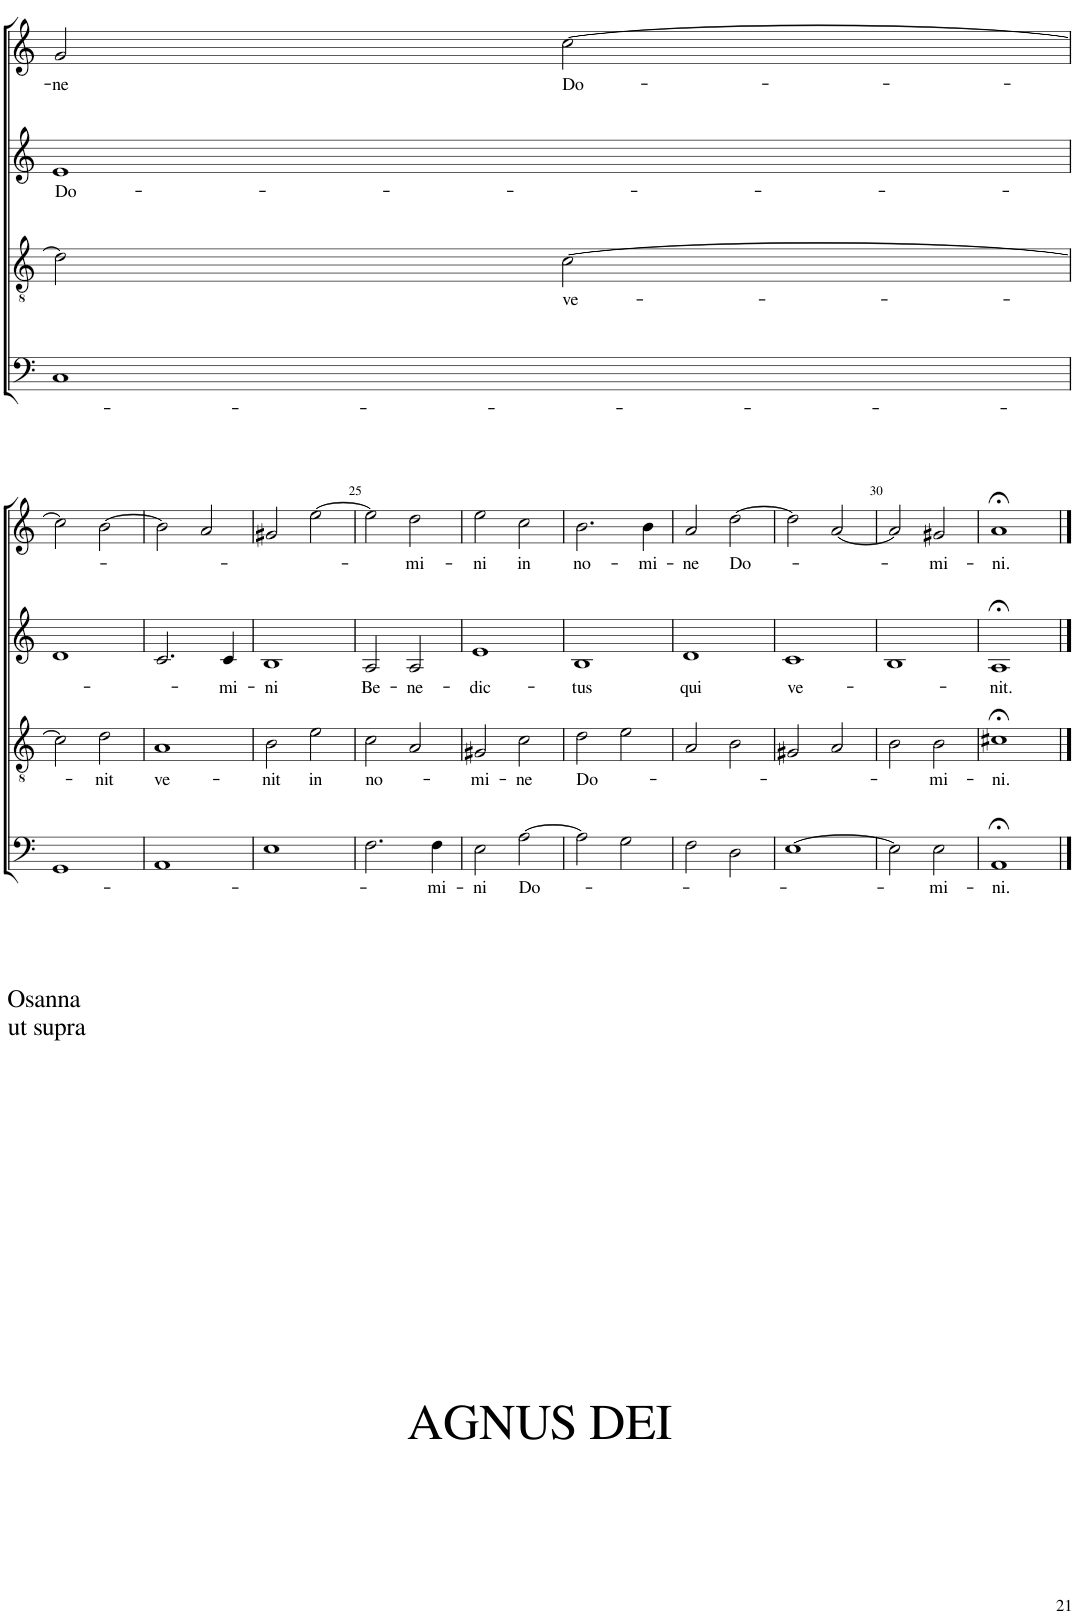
**kern	**text	**kern	**text	**kern	**text	**kern	**text
*part4	*part4	*part3	*part3	*part2	*part2	*part1	*part1
*staff4	*staff4	*staff3	*staff3	*staff2	*staff2	*staff1	*staff1
*I"BASSUS	*	*I"TENORE	*	*I"ALTUS	*	*I"CANTUS	*
!!LO:PB:g=z
*clefF4	*	*clefGv2	*	*clefG2	*	*clefG2	*
*Trd4c7	*	*Trd4c7	*	*Trd1c2	*	*	*
*k[]	*	*k[]	*	*k[]	*	*k[]	*
*M4/4	*	*M4/4	*	*M4/4	*	*M4/4	*
*met(c)	*	*met(c)	*	*met(c)	*	*met(c)	*
=21	=21	=21	=21	=21	=21	=21	=21
!	!	!	!	!	!LO:LY:b	!	!LO:LY:b
1C	.	2d\]	.	1e	Do-	2g/	-ne
!	!	!	!LO:LY:b	!	!	!	!LO:LY:b
.	.	[2c\	ve-	.	.	[2cc\	Do-
!!LO:LB:g=z
=22	=22	=22	=22	=22	=22	=22	=22
1GG	.	2c\]	.	1d	.	2cc\]	.
!	!	!	!LO:LY:b	!	!	!	!
.	.	2d\	-nit	.	.	[2b\	.
=23	=23	=23	=23	=23	=23	=23	=23
!	!	!	!LO:LY:b	!	!	!	!
1AA	.	1A	ve-	2.c/	.	2b\]	.
.	.	.	.	.	.	2a/	.
!	!	!	!	!	!LO:LY:b	!	!
.	.	.	.	4c/	-mi-	.	.
=24	=24	=24	=24	=24	=24	=24	=24
!	!	!	!LO:LY:b	!	!LO:LY:b	!	!
1E	.	2B\	-nit	1B	-ni	2g#X/	.
!	!	!	!LO:LY:b	!	!	!	!
.	.	2e\	in	.	.	[2ee\	.
=25	=25	=25	=25	=25	=25	=25	=25
!	!	!	!LO:LY:b	!	!LO:LY:b	!	!
2.F\	.	2c\	no-	2A/	Be-	2ee\]	.
!	!	!	!	!	!LO:LY:b	!	!LO:LY:b
.	.	2A/	.	2A/	-ne-	2dd\	mi-
!	!LO:LY:b	!	!	!	!	!	!
4F\	-mi-	.	.	.	.	.	.
=26	=26	=26	=26	=26	=26	=26	=26
!	!LO:LY:b	!	!LO:LY:b	!	!LO:LY:b	!	!LO:LY:b
2E\	-ni	2G#X/	-mi-	1e	-dic-	2ee\	-ni
!	!LO:LY:b	!	!LO:LY:b	!	!	!	!LO:LY:b
[2A\	Do-	2c\	-ne	.	.	2cc\	in
=27	=27	=27	=27	=27	=27	=27	=27
!	!	!	!LO:LY:b	!	!LO:LY:b	!	!LO:LY:b
2A\]	.	2d\	Do-	1B	-tus	2.b\	no-
2G\	.	2e\	.	.	.	.	.
!	!	!	!	!	!	!	!LO:LY:b
.	.	.	.	.	.	4b\	-mi-
=28	=28	=28	=28	=28	=28	=28	=28
!	!	!	!	!	!LO:LY:b	!	!LO:LY:b
2F\	.	2A/	.	1d	qui	2a/	-ne
!	!	!	!	!	!	!	!LO:LY:b
2D\	.	2B\	.	.	.	[2dd\	Do-
=29	=29	=29	=29	=29	=29	=29	=29
!	!	!	!	!	!LO:LY:b	!	!
[1E	.	2G#X/	.	1c	ve-	2dd\]	.
.	.	2A/	.	.	.	[2a/	.
=30	=30	=30	=30	=30	=30	=30	=30
2E\]	.	2B\	.	1B	.	2a/]	.
!	!LO:LY:b	!	!LO:LY:b	!	!	!	!LO:LY:b
2E\	-mi-	2B\	-mi-	.	.	2g#X/	-mi-
=31	=31	=31	=31	=31	=31	=31	=31
!	!LO:LY:b	!	!LO:LY:b	!	!LO:LY:b	!	!LO:LY:b
1AA;<	-ni.	1c#X;<	-ni.	1A;<	-nit.	1a;<	-ni.
==	==	==	==	==	==	==	==
*-	*-	*-	*-	*-	*-	*-	*-
